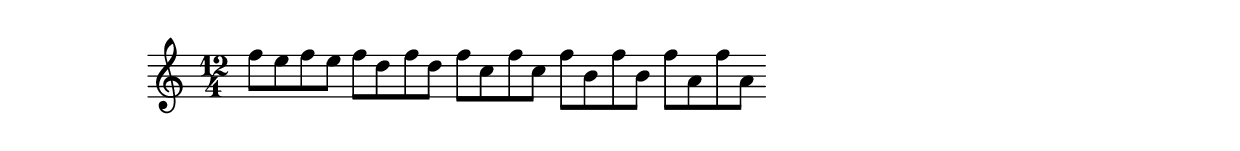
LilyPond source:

#(ly:set-option 'old-relative)
\version "1.9.0"
\header {
	texidoc = "For juxtaposed chords with the same direction, a
slight optical correction is used. It is constant, and only works if
two chords have no common head-positions range."
}

\score { \notes \relative c'' {
\stemDown
\time 12/4
  f8[
      e f e]  f-[ d f d]  f-[ c f c]  f-[ b, f' b,]  f'-[ a, f' a,]
}
\paper { raggedright = ##t}
}

